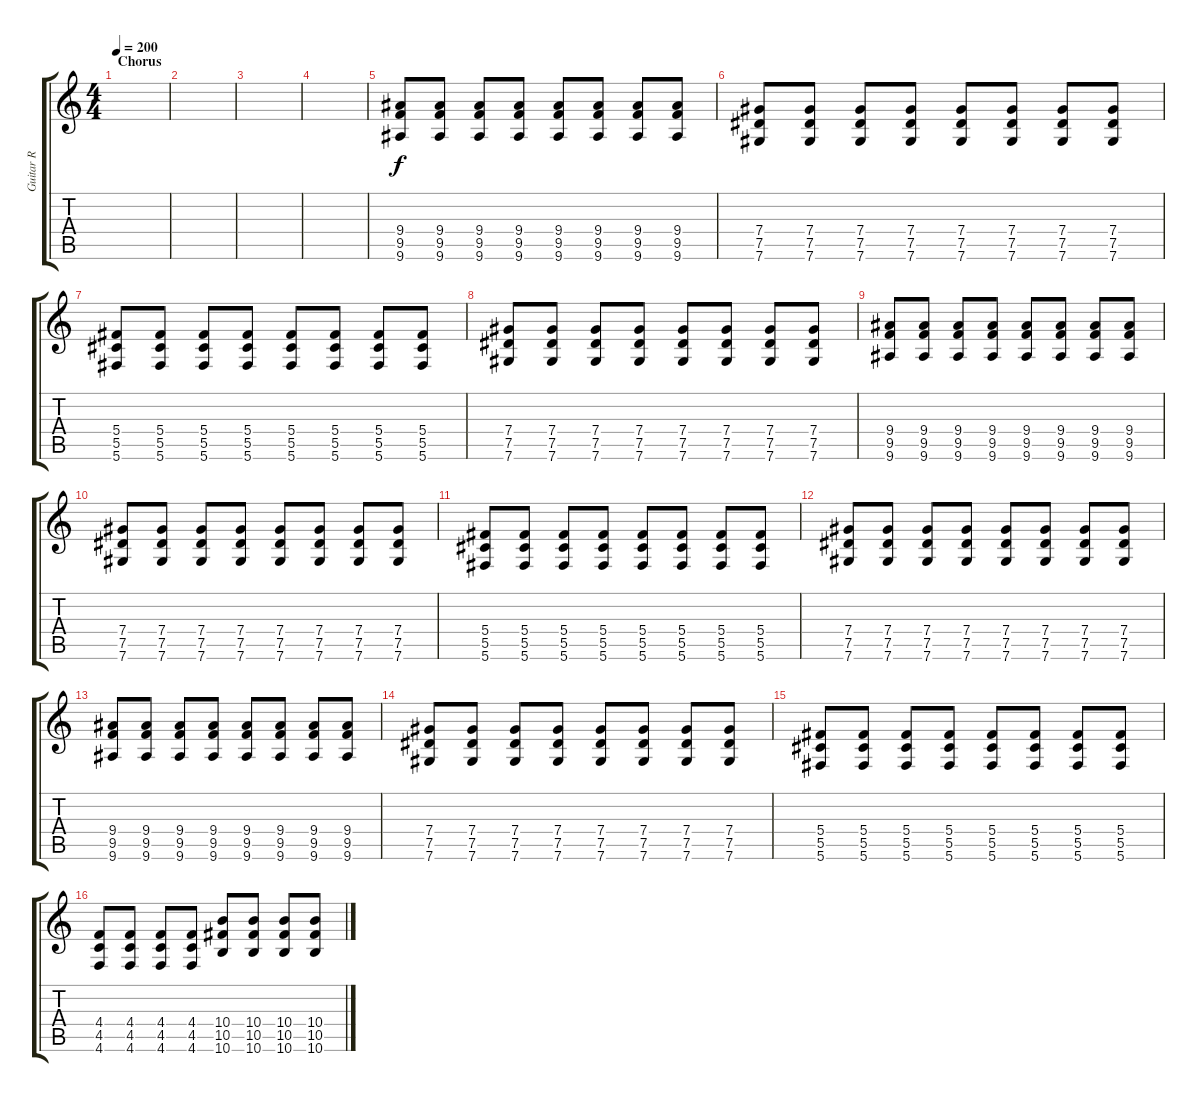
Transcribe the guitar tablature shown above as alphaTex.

\track ("Guitar R" "Guitar R") {instrument overdrivenguitar}
\staff {score tabs}
\tuning (Eb4 Bb3 Gb3 Db3 Ab2 Db2) {hide}
\ts (4 4)
\section ("" "Chorus")
\tempo 200
\clef g2
\ks c
|
|
|
|
(9.4 9.5 9.6).8 (9.4 9.5 9.6).8 (9.4 9.5 9.6).8 (9.4 9.5 9.6).8 (9.4 9.5 9.6).8 (9.4 9.5 9.6).8 (9.4 9.5 9.6).8 (9.4 9.5 9.6).8 |
(7.4 7.5 7.6).8 (7.4 7.5 7.6).8 (7.4 7.5 7.6).8 (7.4 7.5 7.6).8 (7.4 7.5 7.6).8 (7.4 7.5 7.6).8 (7.4 7.5 7.6).8 (7.4 7.5 7.6).8 |
(5.4 5.5 5.6).8 (5.4 5.5 5.6).8 (5.4 5.5 5.6).8 (5.4 5.5 5.6).8 (5.4 5.5 5.6).8 (5.4 5.5 5.6).8 (5.4 5.5 5.6).8 (5.4 5.5 5.6).8 |
(7.4 7.5 7.6).8 (7.4 7.5 7.6).8 (7.4 7.5 7.6).8 (7.4 7.5 7.6).8 (7.4 7.5 7.6).8 (7.4 7.5 7.6).8 (7.4 7.5 7.6).8 (7.4 7.5 7.6).8 |
(9.4 9.5 9.6).8 (9.4 9.5 9.6).8 (9.4 9.5 9.6).8 (9.4 9.5 9.6).8 (9.4 9.5 9.6).8 (9.4 9.5 9.6).8 (9.4 9.5 9.6).8 (9.4 9.5 9.6).8 |
(7.4 7.5 7.6).8 (7.4 7.5 7.6).8 (7.4 7.5 7.6).8 (7.4 7.5 7.6).8 (7.4 7.5 7.6).8 (7.4 7.5 7.6).8 (7.4 7.5 7.6).8 (7.4 7.5 7.6).8 |
(5.4 5.5 5.6).8 (5.4 5.5 5.6).8 (5.4 5.5 5.6).8 (5.4 5.5 5.6).8 (5.4 5.5 5.6).8 (5.4 5.5 5.6).8 (5.4 5.5 5.6).8 (5.4 5.5 5.6).8 |
(7.4 7.5 7.6).8 (7.4 7.5 7.6).8 (7.4 7.5 7.6).8 (7.4 7.5 7.6).8 (7.4 7.5 7.6).8 (7.4 7.5 7.6).8 (7.4 7.5 7.6).8 (7.4 7.5 7.6).8 |
(9.4 9.5 9.6).8 (9.4 9.5 9.6).8 (9.4 9.5 9.6).8 (9.4 9.5 9.6).8 (9.4 9.5 9.6).8 (9.4 9.5 9.6).8 (9.4 9.5 9.6).8 (9.4 9.5 9.6).8 |
(7.4 7.5 7.6).8 (7.4 7.5 7.6).8 (7.4 7.5 7.6).8 (7.4 7.5 7.6).8 (7.4 7.5 7.6).8 (7.4 7.5 7.6).8 (7.4 7.5 7.6).8 (7.4 7.5 7.6).8 |
(5.4 5.5 5.6).8 (5.4 5.5 5.6).8 (5.4 5.5 5.6).8 (5.4 5.5 5.6).8 (5.4 5.5 5.6).8 (5.4 5.5 5.6).8 (5.4 5.5 5.6).8 (5.4 5.5 5.6).8 |
(4.4 4.5 4.6).8 (4.4 4.5 4.6).8 (4.4 4.5 4.6).8 (4.4 4.5 4.6).8 (10.4 10.5 10.6).8 (10.4 10.5 10.6).8 (10.4 10.5 10.6).8 (10.4 10.5 10.6).8
